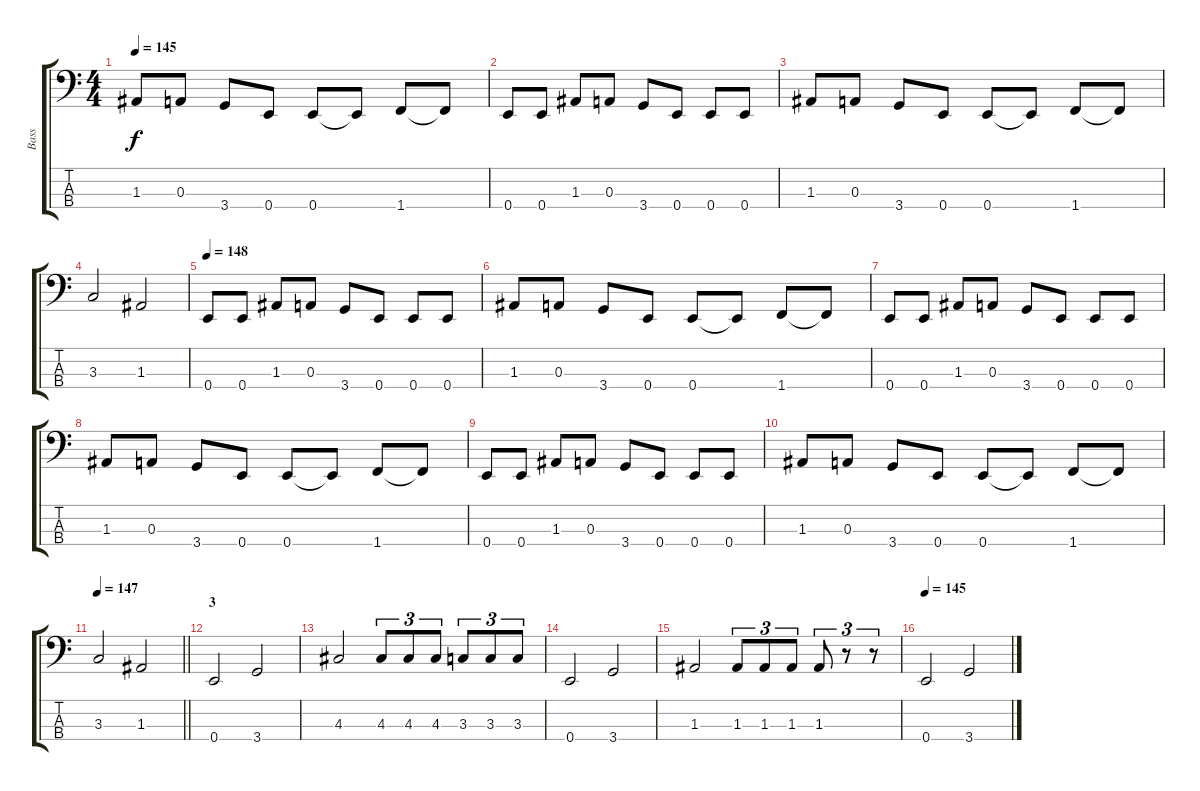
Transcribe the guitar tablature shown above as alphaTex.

\track ("Bass" "Bass") {instrument electricbassfinger}
\staff {score tabs}
\tuning (G2 D2 A1 E1) {hide}
\ts (4 4)
\tempo 145
\clef f4
\ks c
1.3.8{dy f} 0.3.8 3.4.8 0.4.8 0.4.8 0.4{t}.8 1.4.8 1.4{t}.8 |
0.4.8{instrument electricbassfinger} 0.4.8 1.3.8 0.3.8 3.4.8 0.4.8 0.4.8 0.4.8 |
1.3.8 0.3.8 3.4.8 0.4.8 0.4.8 0.4{t}.8 1.4.8 1.4{t}.8 |
3.3.2 1.3.2 |
\tempo 148
0.4.8{instrument electricbassfinger} 0.4.8 1.3.8 0.3.8 3.4.8 0.4.8 0.4.8 0.4.8 |
1.3.8 0.3.8 3.4.8 0.4.8 0.4.8 0.4{t}.8 1.4.8 1.4{t}.8 |
0.4.8{instrument electricbassfinger} 0.4.8 1.3.8 0.3.8 3.4.8 0.4.8 0.4.8 0.4.8 |
1.3.8 0.3.8 3.4.8 0.4.8 0.4.8 0.4{t}.8 1.4.8 1.4{t}.8 |
0.4.8{instrument electricbassfinger} 0.4.8 1.3.8 0.3.8 3.4.8 0.4.8 0.4.8 0.4.8 |
1.3.8 0.3.8 3.4.8 0.4.8 0.4.8 0.4{t}.8 1.4.8 1.4{t}.8 |
\tempo 147
\barLineRight lightlight
3.3.2 1.3.2 |
\section ("" "3")
0.4.2 3.4.2 |
4.3.2 4.3.8{tu (3 2)} 4.3.8{tu (3 2)} 4.3.8{tu (3 2)} 3.3.8{tu (3 2)} 3.3.8{tu (3 2)} 3.3.8{tu (3 2)} |
0.4.2 3.4.2 |
1.3.2 1.3.8{tu (3 2)} 1.3.8{tu (3 2)} 1.3.8{tu (3 2)} 1.3.8{tu (3 2)} r.8{tu (3 2)} r.8{tu (3 2)} |
\tempo 145
0.4.2 3.4.2
